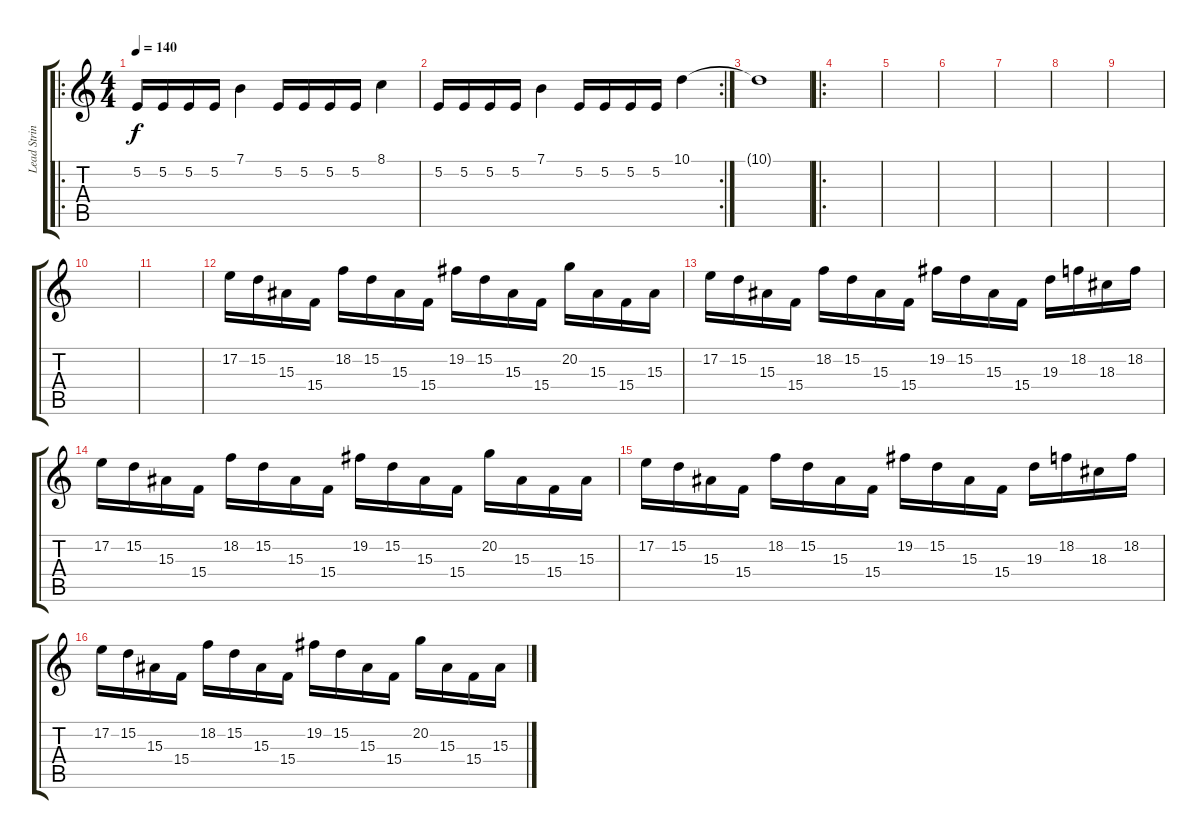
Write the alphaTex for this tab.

\track ("Lead String Ensemble" "Lead Strin") {instrument stringensemble1}
\staff {score tabs}
\tuning (E4 B3 G3 D3 A2 E2) {hide}
\ro
\ts (4 4)
\tempo 140
\clef g2
\ks c
5.2.16{dy f} 5.2.16 5.2.16 5.2.16 7.1.4 5.2.16 5.2.16 5.2.16 5.2.16 8.1.4 |
\rc 2
5.2.16 5.2.16 5.2.16 5.2.16 7.1.4 5.2.16 5.2.16 5.2.16 5.2.16 10.1.4 |
10.1{t}.1 |
\ro
|
|
|
|
|
|
|
|
17.2.16 15.2.16 15.3.16 15.4.16 18.2.16 15.2.16 15.3.16 15.4.16 19.2.16 15.2.16 15.3.16 15.4.16 20.2.16 15.3.16 15.4.16 15.3.16 |
17.2.16 15.2.16 15.3.16 15.4.16 18.2.16 15.2.16 15.3.16 15.4.16 19.2.16 15.2.16 15.3.16 15.4.16 19.3.16 18.2.16 18.3.16 18.2.16 |
17.2.16 15.2.16 15.3.16 15.4.16 18.2.16 15.2.16 15.3.16 15.4.16 19.2.16 15.2.16 15.3.16 15.4.16 20.2.16 15.3.16 15.4.16 15.3.16 |
17.2.16 15.2.16 15.3.16 15.4.16 18.2.16 15.2.16 15.3.16 15.4.16 19.2.16 15.2.16 15.3.16 15.4.16 19.3.16 18.2.16 18.3.16 18.2.16 |
17.2.16 15.2.16 15.3.16 15.4.16 18.2.16 15.2.16 15.3.16 15.4.16 19.2.16 15.2.16 15.3.16 15.4.16 20.2.16 15.3.16 15.4.16 15.3.16
